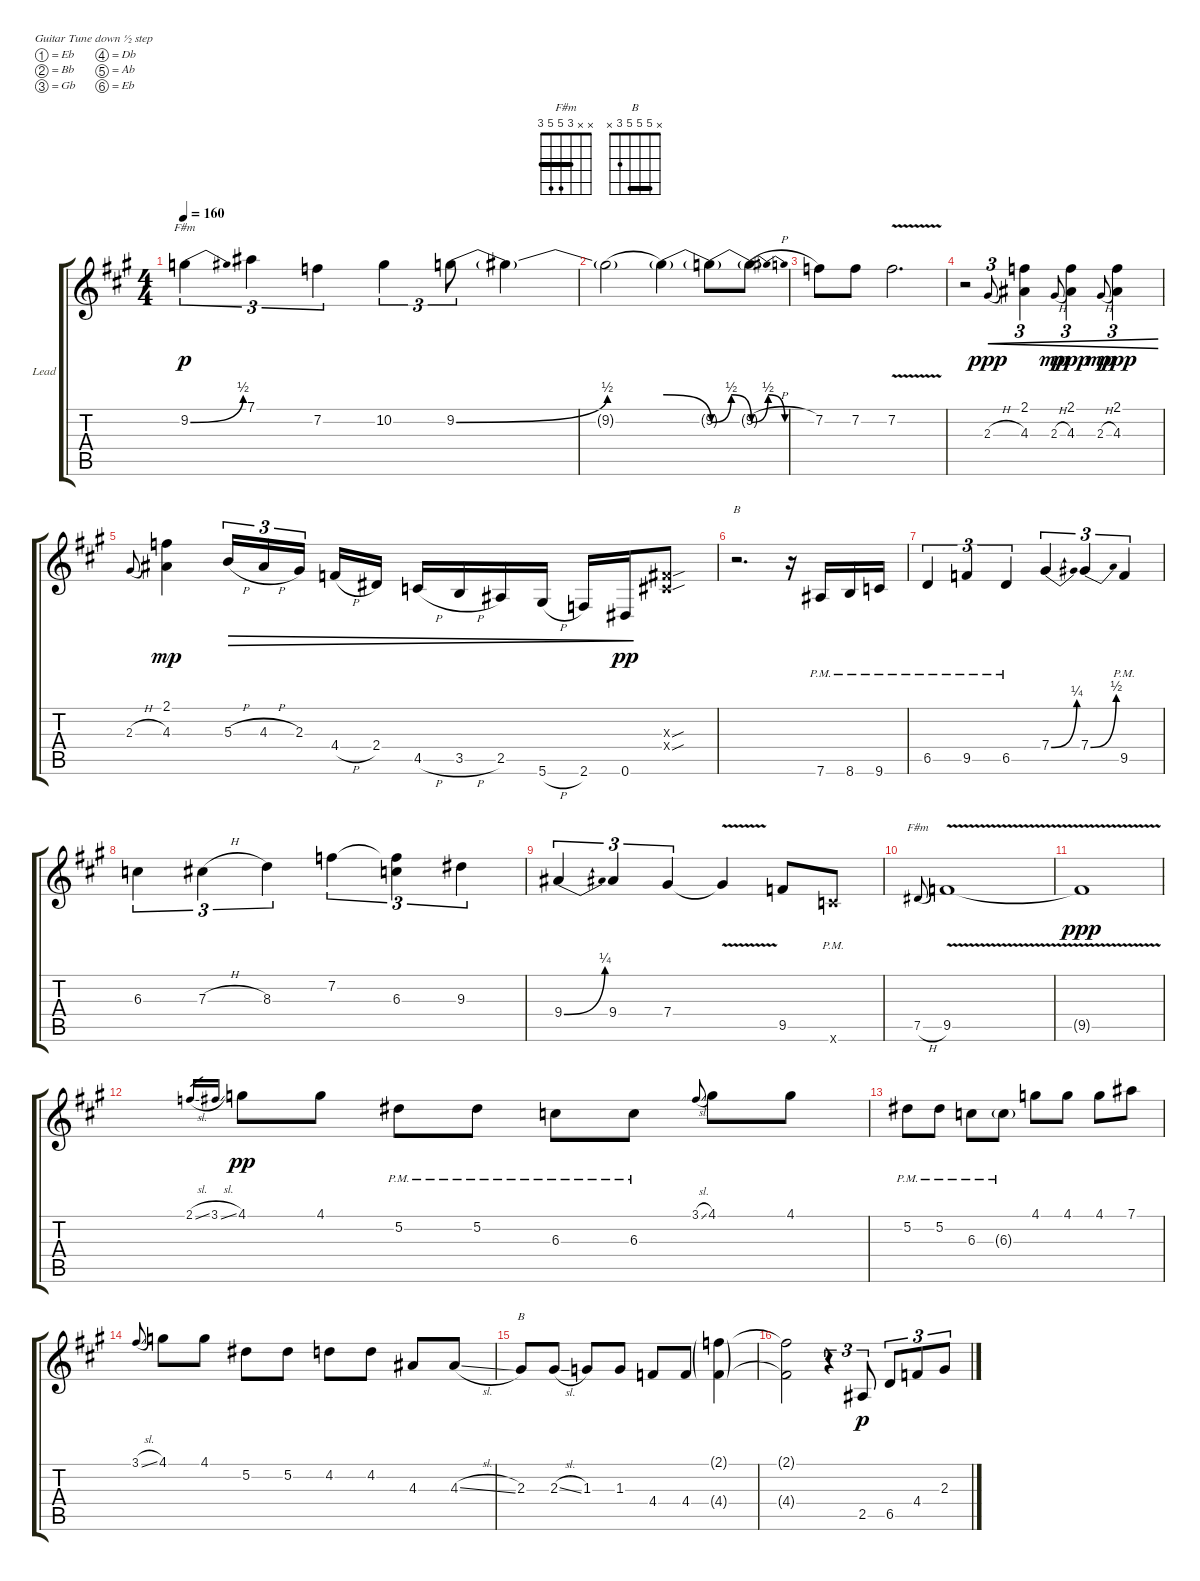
\defaultSystemsLayout 4
\bracketExtendMode groupsimilarinstruments
\firstSystemTrackNameOrientation horizontal
\otherSystemsTrackNameOrientation horizontal
\track ("Lead" "Lead") {instrument overdrivenguitar}
\staff {score tabs}
\tuning (Eb4 Bb3 Gb3 Db3 Ab2 Eb2)
\chord ("F#m" x x 3 5 5 3) {barre 3}
\chord ("B" x 5 5 5 3 x) {barre (5 5)}
\ts (4 4)
\tempo 160
\clef g2
\ks a
9.2{be (bend 0 0 28.2 2)}.4{tu (3 2) ch "F#m" dy p} 7.1.4{tu (3 2)} 7.2.4{tu (3 2)} 10.2.4{tu (3 2)} 9.2{be (bend 0 0 15 2)}.8{tu (3 2)} 9.2{t}.4 |
9.2{be (hold 0 0 60 0) t}.2 9.2{be (release 0 2 15 0) t}.4 9.2{be (bendrelease 0 0 11.4 2 14.399999999999999 2 30 0) t}.8 9.2{be (bendrelease 0 0 15.6 2 16.2 2 30 0) h t}.8 |
7.2.8 7.2.8 7.2{v}.2{d} |
r.2 2.3{h}.8{tu (3 2) gr onbeat cre dy ppp} (4.3 2.1).4{tu (3 2) cre} 2.3{h}.8{tu (3 2) gr onbeat cre dy mp} (4.3 2.1).4{tu (3 2) cre dy ppp} 2.3{h}.8{tu (3 2) gr onbeat cre dy mp} (4.3 2.1).4{tu (3 2) cre dy ppp} |
2.3{h}.8{gr onbeat} (4.3 2.1).4{dy mp} 5.3{h}.16{tu (3 2) dec} 4.3{h}.16{tu (3 2) dec} 2.3.16{tu (3 2) dec} 4.4{h}.16{dec} 2.4.16{dec} 4.5{h}.16{dec} 3.5{h}.16{dec} 2.5.16{dec} 5.6{h}.16{dec} 2.6.16{dec} 0.6.16{dec dy pp} (0.4{sou x} 0.3{sou x}).8 |
r.2{d ch "B"} r.16 7.6{pm}.16 8.6{pm}.16 9.6{pm}.16 |
6.5{pm}.4{tu (3 2)} 9.5{pm}.4{tu (3 2)} 6.5{pm}.4{tu (3 2)} 7.4{be (bend 18.599999999999998 0 30 1)}.4{tu (3 2)} 7.4{be (bend 16.8 0 28.2 2)}.4{tu (3 2)} 9.5{pm}.4{tu (3 2)} |
6.3.4{tu (3 2)} 7.3{h}.4{tu (3 2)} 8.3.4{tu (3 2)} 7.2.4{tu (3 2)} (6.3 7.2{t}).4{tu (3 2)} 9.3.4{tu (3 2)} |
9.4{be (bend 13.799999999999999 0 30 1)}.4{tu (3 2)} 9.4.4{tu (3 2)} 7.4.4{tu (3 2)} 7.4{v t}.4 9.5.8 9.6{pm x}.8 |
7.5{h}.8{ch "F#m" gr onbeat} 9.5{v}.1 |
9.5{v t}.1{dy ppp} |
2.1{sl}.16{gr} 3.1{sl}.16{gr} 4.1.8{dy pp} 4.1.8 5.2{pm}.8 5.2{pm}.8 6.3{pm}.8 6.3{pm}.8 3.1{sl}.8{gr onbeat} 4.1.8 4.1.8 |
5.2{pm}.8 5.2{pm}.8 6.3{pm}.8 6.3{g pm}.8 4.1.8 4.1.8 4.1.8 7.1.8 |
3.1{sl}.8{gr onbeat} 4.1.8 4.1.8 5.2.8 5.2.8 4.2.8 4.2.8 4.3.8 4.3{sl}.8 |
2.3.8{ch "B"} 2.3{sl}.8 1.3.8 1.3.8 4.4.8 4.4.8 (4.4{g} 2.1{g}).4 |
(4.4{t} 2.1{t}).2 r.4{tu (3 2)} 2.5.8{tu (3 2) dy p} 6.5.8{tu (3 2)} 4.4.8{tu (3 2)} 2.3.8{tu (3 2)}
